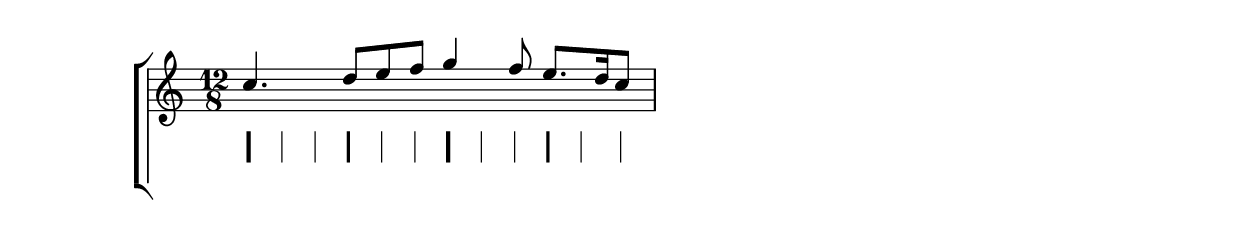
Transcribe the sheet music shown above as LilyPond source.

%% DO NOT EDIT this file manually; it is automatically
%% generated from LSR http://lsr.dsi.unimi.it
%% Make any changes in LSR itself, or in Documentation/snippets/new/ ,
%% and then run scripts/auxiliar/makelsr.py
%%
%% This file is in the public domain.
\version "2.14.0"

\header {
  lsrtags = "editorial-annotations"

%% Translation of GIT committish: 70f5f30161f7b804a681cd080274bfcdc9f4fe8c
  texidoces = "
Se pueden trazar líneas verticales normales entre pentagramas para
mostrar la relación entre notas; sin embargo, en caso de música
monofónica, podemos hacer invisible el segundo pentagrama, y que
las líneas sean más cortas, como en este fragmento de código.

"
  doctitlees = "Líneas de rejilla: destacar ritmos y la relación temporal entre notas"

  texidoc = "
Regular vertical lines can be drawn between staves to show note
synchronization; however, in case of monophonic music, you may want to
make the second stave invisible, and make the lines shorter like in
this snippet.

"
  doctitle = "Grid lines: emphasizing rhythms and notes synchronization"
} % begin verbatim

\score {
  \new ChoirStaff {
    \relative c'' <<
      \new Staff {
        \time 12/8
        \stemUp
        c4. d8 e8 f g4 f8 e8. d16 c8
      }
      \new Staff {
        % hides staff and notes so that only the grid lines are visible
        \hideNotes
        \override Staff.BarLine #'transparent = ##t
        \override Staff.StaffSymbol #'line-count = #0
        \override Staff.TimeSignature #'transparent = ##t
        \override Staff.Clef #'transparent = ##t

        % dummy notes to force regular note spacing
        \once  \override Score.GridLine #'thickness = #4.0
        c8 c c
        \once  \override Score.GridLine #'thickness = #3.0
        c8 c c
        \once  \override Score.GridLine #'thickness = #4.0
        c8 c c
        \once  \override Score.GridLine #'thickness = #3.0
        c8 c c
      }
    >>
  }
  \layout {
    \context {
      \Score
      \consists "Grid_line_span_engraver"
      % center grid lines horizontally below note heads
      \override NoteColumn #'X-offset = #-0.5
    }
    \context {
      \Staff
      \consists "Grid_point_engraver"
      gridInterval = #(ly:make-moment 1 8)
      % set line length and positioning:
      % two staff spaces above center line on hidden staff
      % to four spaces below center line on visible staff
      \override GridPoint #'Y-extent = #'(2 . -4)
    }
    ragged-right = ##t
  }
}

